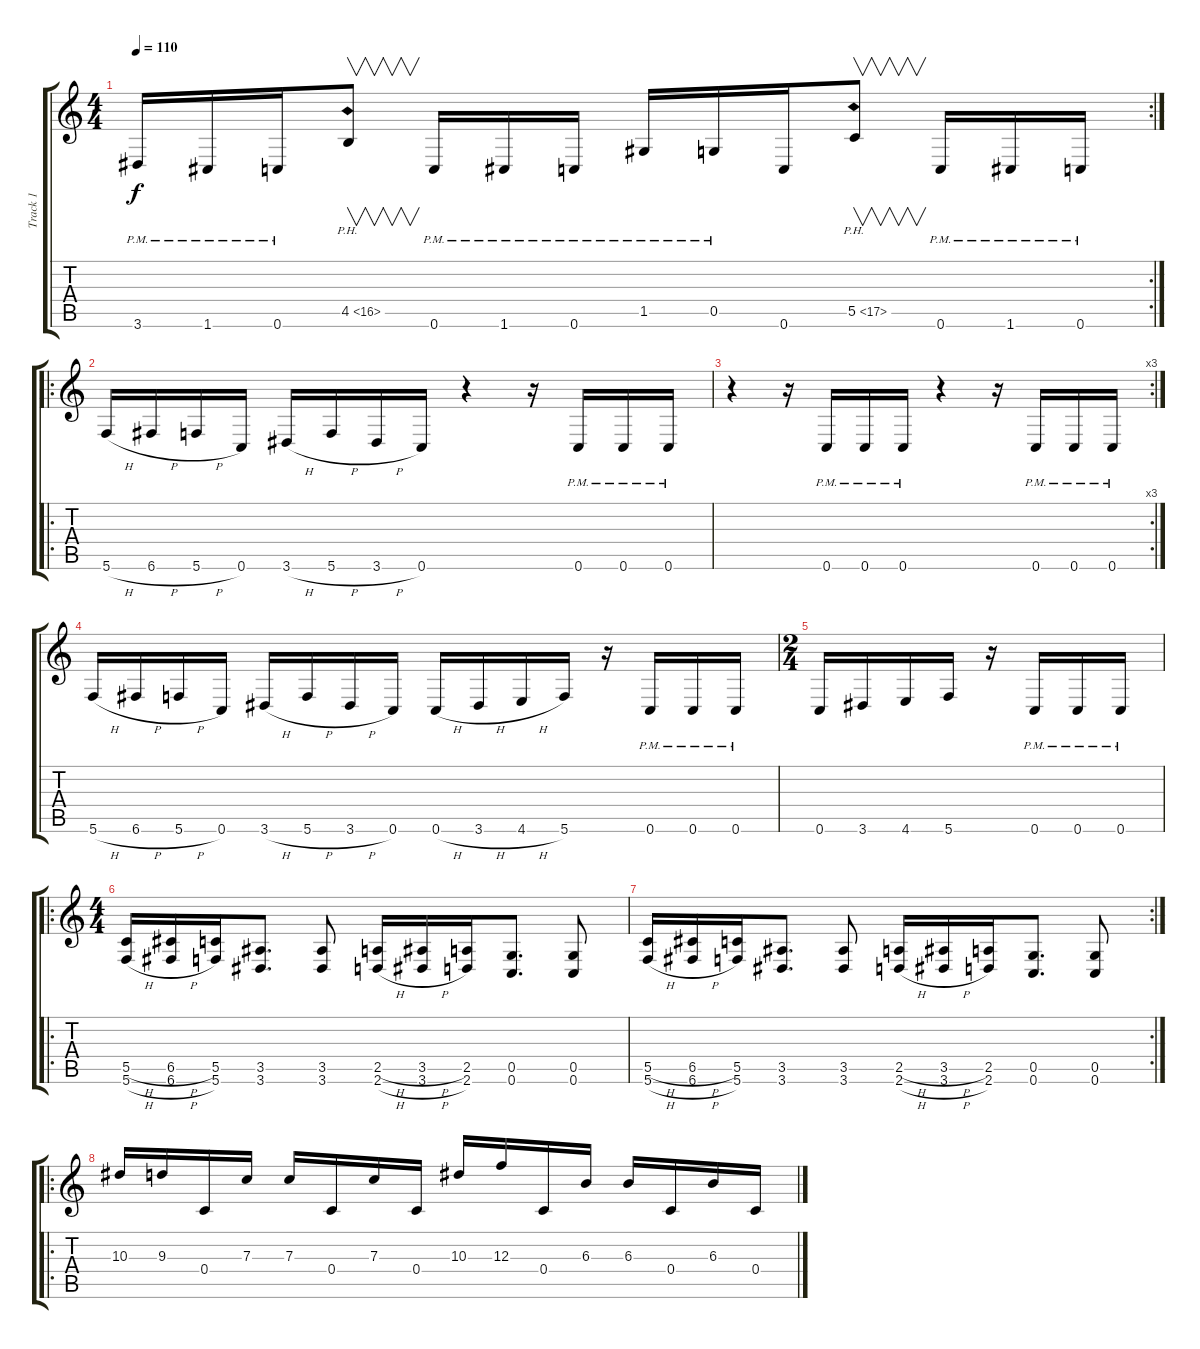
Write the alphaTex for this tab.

\track ("Track 1" "Track 1") {instrument distortionguitar}
\staff {score tabs}
\tuning (D4 A3 F3 C3 G2 C2) {hide}
\rc 2
\ts (4 4)
\tempo 110
\clef g2
\ks c
3.6{pm}.16{dy f} 1.6{pm}.16 0.6{pm}.16 4.5{ph 12}.8{v} 0.6{pm}.16 1.6{pm}.16 0.6{pm}.16 1.5{pm}.16 0.5{pm}.16 0.6.16 5.5{ph 12}.8{v} 0.6{pm}.16 1.6{pm}.16 0.6{pm}.16 |
\ro
5.6{h}.16 6.6{h}.16 5.6{h}.16 0.6.16 3.6{h}.16 5.6{h}.16 3.6{h}.16 0.6.16 r.4 r.16 0.6{pm}.16 0.6{pm}.16 0.6{pm}.16 |
\rc 3
r.4 r.16 0.6{pm}.16 0.6{pm}.16 0.6{pm}.16 r.4 r.16 0.6{pm}.16 0.6{pm}.16 0.6{pm}.16 |
5.6{h}.16 6.6{h}.16 5.6{h}.16 0.6.16 3.6{h}.16 5.6{h}.16 3.6{h}.16 0.6.16 0.6{h}.16 3.6{h}.16 4.6{h}.16 5.6.16 r.16 0.6{pm}.16 0.6{pm}.16 0.6{pm}.16 |
\ts (2 4)
0.6.16 3.6.16 4.6.16 5.6.16 r.16 0.6{pm}.16 0.6{pm}.16 0.6{pm}.16 |
\ro
\ts (4 4)
(5.5{h} 5.6{h}).16 (6.5{h} 6.6{h}).16 (5.5 5.6).16 (3.5 3.6).8{d} (3.5 3.6).8 (2.5{h} 2.6{h}).16 (3.5{h} 3.6{h}).16 (2.5 2.6).16 (0.5 0.6).8{d} (0.5 0.6).8 |
\rc 2
(5.5{h} 5.6{h}).16 (6.5{h} 6.6{h}).16 (5.5 5.6).16 (3.5 3.6).8{d} (3.5 3.6).8 (2.5{h} 2.6{h}).16 (3.5{h} 3.6{h}).16 (2.5 2.6).16 (0.5 0.6).8{d} (0.5 0.6).8 |
\ro
10.3.16{balance 2} 9.3.16 0.4.16 7.3.16 7.3.16 0.4.16 7.3.16 0.4.16 10.3.16 12.3.16 0.4.16 6.3.16 6.3.16 0.4.16 6.3.16 0.4.16
